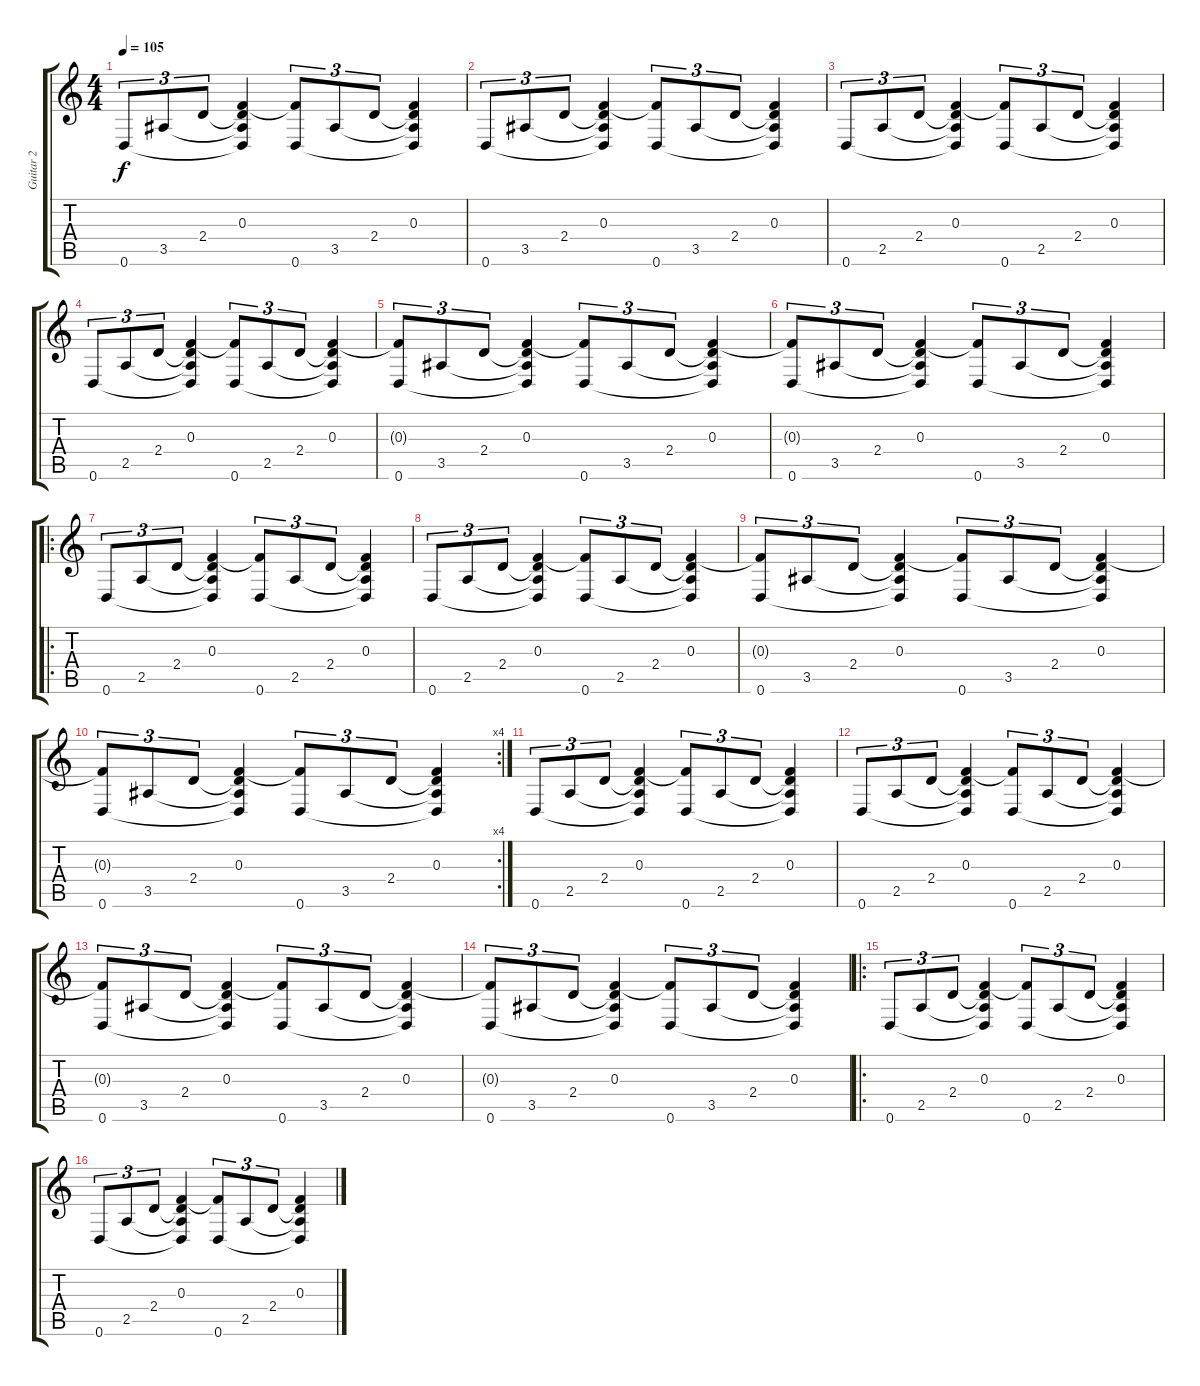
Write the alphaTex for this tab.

\track ("Guitar 2" "Guitar 2") {instrument distortionguitar}
\staff {score tabs}
\tuning (D4 A3 F3 C3 G2 D2) {hide}
\ts (4 4)
\tempo 105
\clef g2
\ks c
0.6.8{tu (3 2) dy f} 3.5.8{tu (3 2)} 2.4.8{tu (3 2)} (0.3 2.4{t} 3.5{t} 0.6{t}).4 (0.3{t} 0.6).8{tu (3 2)} 3.5.8{tu (3 2)} 2.4.8{tu (3 2)} (0.3 2.4{t} 3.5{t} 0.6{t}).4 |
0.6.8{tu (3 2)} 3.5.8{tu (3 2)} 2.4.8{tu (3 2)} (0.3 2.4{t} 3.5{t} 0.6{t}).4 (0.3{t} 0.6).8{tu (3 2)} 3.5.8{tu (3 2)} 2.4.8{tu (3 2)} (0.3 2.4{t} 3.5{t} 0.6{t}).4 |
0.6.8{tu (3 2)} 2.5.8{tu (3 2)} 2.4.8{tu (3 2)} (0.3 2.4{t} 2.5{t} 0.6{t}).4 (0.3{t} 0.6).8{tu (3 2)} 2.5.8{tu (3 2)} 2.4.8{tu (3 2)} (0.3 2.4{t} 2.5{t} 0.6{t}).4 |
0.6.8{tu (3 2)} 2.5.8{tu (3 2)} 2.4.8{tu (3 2)} (0.3 2.4{t} 2.5{t} 0.6{t}).4 (0.3{t} 0.6).8{tu (3 2)} 2.5.8{tu (3 2)} 2.4.8{tu (3 2)} (0.3 2.4{t} 2.5{t} 0.6{t}).4 |
(0.3{t} 0.6).8{tu (3 2)} 3.5.8{tu (3 2)} 2.4.8{tu (3 2)} (0.3 2.4{t} 3.5{t} 0.6{t}).4 (0.3{t} 0.6).8{tu (3 2)} 3.5.8{tu (3 2)} 2.4.8{tu (3 2)} (0.3 2.4{t} 3.5{t} 0.6{t}).4 |
(0.3{t} 0.6).8{tu (3 2)} 3.5.8{tu (3 2)} 2.4.8{tu (3 2)} (0.3 2.4{t} 3.5{t} 0.6{t}).4 (0.3{t} 0.6).8{tu (3 2)} 3.5.8{tu (3 2)} 2.4.8{tu (3 2)} (0.3 2.4{t} 3.5{t} 0.6{t}).4 |
\ro
0.6.8{tu (3 2)} 2.5.8{tu (3 2)} 2.4.8{tu (3 2)} (0.3 2.4{t} 2.5{t} 0.6{t}).4 (0.3{t} 0.6).8{tu (3 2)} 2.5.8{tu (3 2)} 2.4.8{tu (3 2)} (0.3 2.4{t} 2.5{t} 0.6{t}).4 |
0.6.8{tu (3 2)} 2.5.8{tu (3 2)} 2.4.8{tu (3 2)} (0.3 2.4{t} 2.5{t} 0.6{t}).4 (0.3{t} 0.6).8{tu (3 2)} 2.5.8{tu (3 2)} 2.4.8{tu (3 2)} (0.3 2.4{t} 2.5{t} 0.6{t}).4 |
(0.3{t} 0.6).8{tu (3 2)} 3.5.8{tu (3 2)} 2.4.8{tu (3 2)} (0.3 2.4{t} 3.5{t} 0.6{t}).4 (0.3{t} 0.6).8{tu (3 2)} 3.5.8{tu (3 2)} 2.4.8{tu (3 2)} (0.3 2.4{t} 3.5{t} 0.6{t}).4 |
\rc 4
(0.3{t} 0.6).8{tu (3 2)} 3.5.8{tu (3 2)} 2.4.8{tu (3 2)} (0.3 2.4{t} 3.5{t} 0.6{t}).4 (0.3{t} 0.6).8{tu (3 2)} 3.5.8{tu (3 2)} 2.4.8{tu (3 2)} (0.3 2.4{t} 3.5{t} 0.6{t}).4 |
0.6.8{tu (3 2)} 2.5.8{tu (3 2)} 2.4.8{tu (3 2)} (0.3 2.4{t} 2.5{t} 0.6{t}).4 (0.3{t} 0.6).8{tu (3 2)} 2.5.8{tu (3 2)} 2.4.8{tu (3 2)} (0.3 2.4{t} 2.5{t} 0.6{t}).4 |
0.6.8{tu (3 2)} 2.5.8{tu (3 2)} 2.4.8{tu (3 2)} (0.3 2.4{t} 2.5{t} 0.6{t}).4 (0.3{t} 0.6).8{tu (3 2)} 2.5.8{tu (3 2)} 2.4.8{tu (3 2)} (0.3 2.4{t} 2.5{t} 0.6{t}).4 |
(0.3{t} 0.6).8{tu (3 2)} 3.5.8{tu (3 2)} 2.4.8{tu (3 2)} (0.3 2.4{t} 3.5{t} 0.6{t}).4 (0.3{t} 0.6).8{tu (3 2)} 3.5.8{tu (3 2)} 2.4.8{tu (3 2)} (0.3 2.4{t} 3.5{t} 0.6{t}).4 |
(0.3{t} 0.6).8{tu (3 2)} 3.5.8{tu (3 2)} 2.4.8{tu (3 2)} (0.3 2.4{t} 3.5{t} 0.6{t}).4 (0.3{t} 0.6).8{tu (3 2)} 3.5.8{tu (3 2)} 2.4.8{tu (3 2)} (0.3 2.4{t} 3.5{t} 0.6{t}).4 |
\ro
0.6.8{tu (3 2)} 2.5.8{tu (3 2)} 2.4.8{tu (3 2)} (0.3 2.4{t} 2.5{t} 0.6{t}).4 (0.3{t} 0.6).8{tu (3 2)} 2.5.8{tu (3 2)} 2.4.8{tu (3 2)} (0.3 2.4{t} 2.5{t} 0.6{t}).4 |
0.6.8{tu (3 2)} 2.5.8{tu (3 2)} 2.4.8{tu (3 2)} (0.3 2.4{t} 2.5{t} 0.6{t}).4 (0.3{t} 0.6).8{tu (3 2)} 2.5.8{tu (3 2)} 2.4.8{tu (3 2)} (0.3 2.4{t} 2.5{t} 0.6{t}).4
